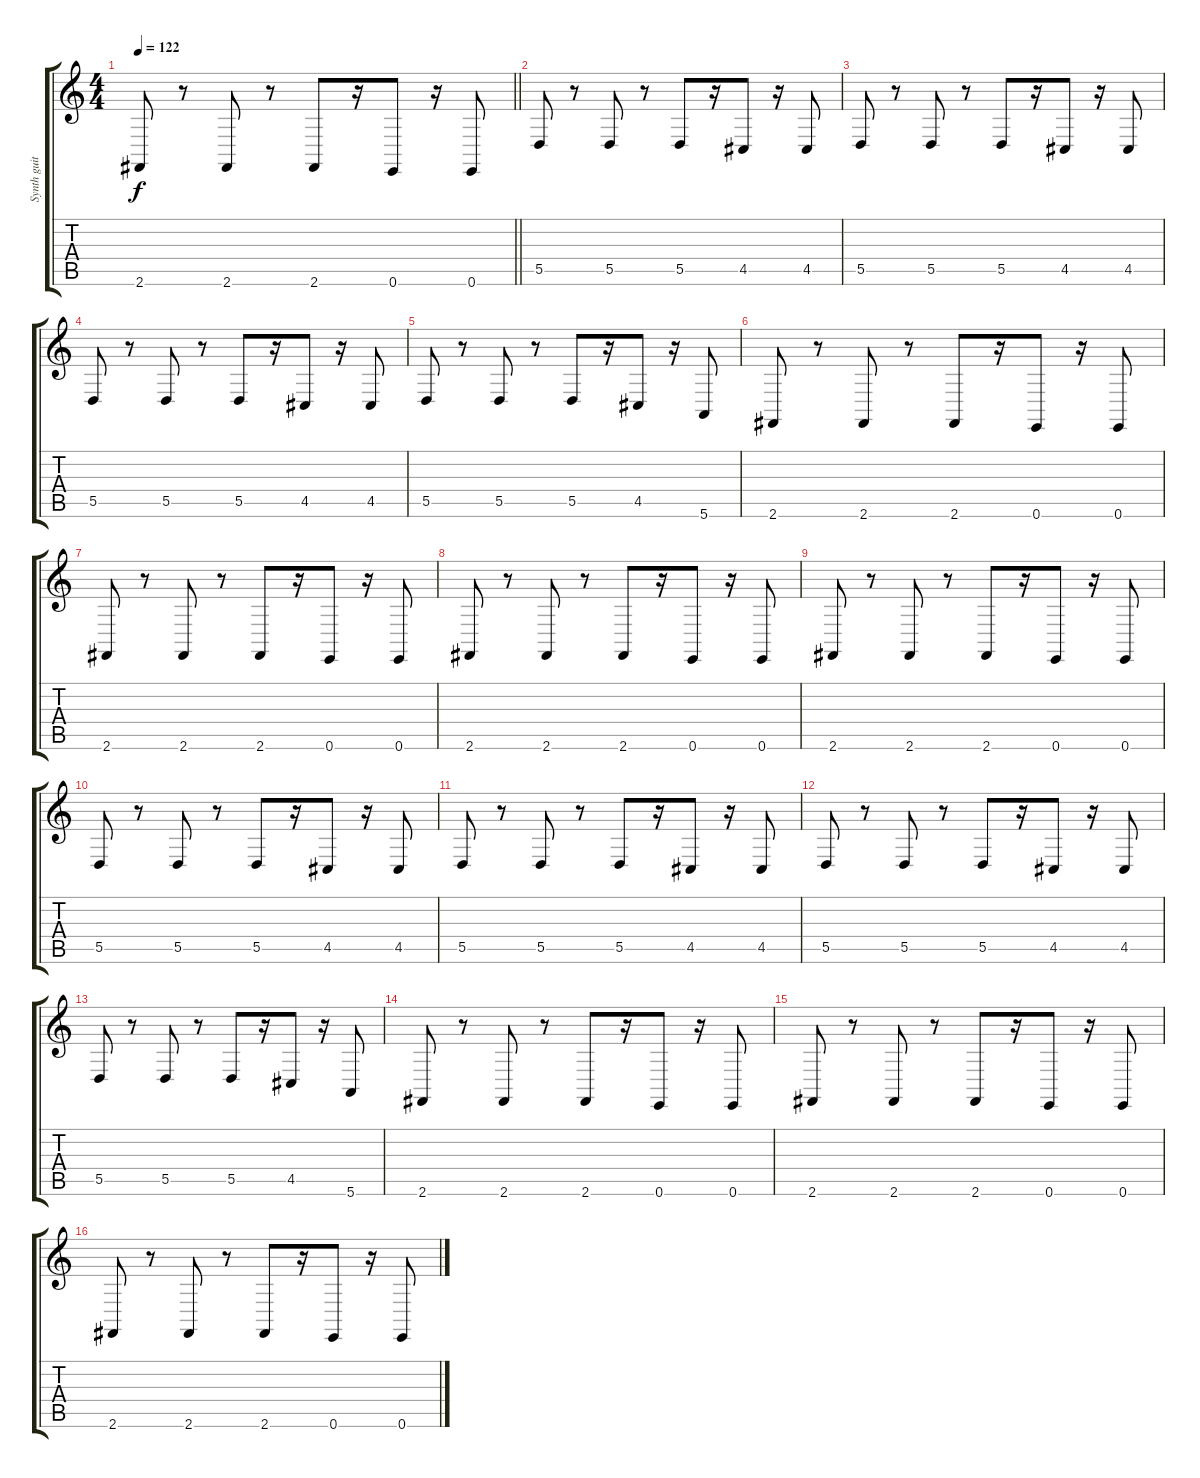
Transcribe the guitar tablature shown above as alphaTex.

\track ("Synth guitar" "Synth guit") {instrument lead2sawtooth}
\staff {score tabs}
\tuning (E4 B3 G3 D3 A2 E2) {hide}
\ts (4 4)
\tempo 122
\clef g2
\barLineRight lightlight
\ks c
2.6.8{dy f} r.8 2.6.8 r.8 2.6.8 r.16 0.6.8 r.16 0.6.8 |
\section ("" "")
5.5.8{volume 6 instrument lead1square} r.8 5.5.8 r.8 5.5.8 r.16 4.5.8 r.16 4.5.8 |
5.5.8 r.8 5.5.8 r.8 5.5.8 r.16 4.5.8 r.16 4.5.8 |
5.5.8 r.8 5.5.8 r.8 5.5.8 r.16 4.5.8 r.16 4.5.8 |
5.5.8 r.8 5.5.8 r.8 5.5.8 r.16 4.5.8 r.16 5.6.8 |
2.6.8 r.8 2.6.8 r.8 2.6.8 r.16 0.6.8 r.16 0.6.8 |
2.6.8 r.8 2.6.8 r.8 2.6.8 r.16 0.6.8 r.16 0.6.8 |
2.6.8 r.8 2.6.8 r.8 2.6.8 r.16 0.6.8 r.16 0.6.8 |
2.6.8 r.8 2.6.8 r.8 2.6.8 r.16 0.6.8 r.16 0.6.8 |
5.5.8 r.8 5.5.8 r.8 5.5.8 r.16 4.5.8 r.16 4.5.8 |
5.5.8 r.8 5.5.8 r.8 5.5.8 r.16 4.5.8 r.16 4.5.8 |
5.5.8 r.8 5.5.8 r.8 5.5.8 r.16 4.5.8 r.16 4.5.8 |
5.5.8 r.8 5.5.8 r.8 5.5.8 r.16 4.5.8 r.16 5.6.8 |
2.6.8 r.8 2.6.8 r.8 2.6.8 r.16 0.6.8 r.16 0.6.8 |
2.6.8 r.8 2.6.8 r.8 2.6.8 r.16 0.6.8 r.16 0.6.8 |
2.6.8 r.8 2.6.8 r.8 2.6.8 r.16 0.6.8 r.16 0.6.8
